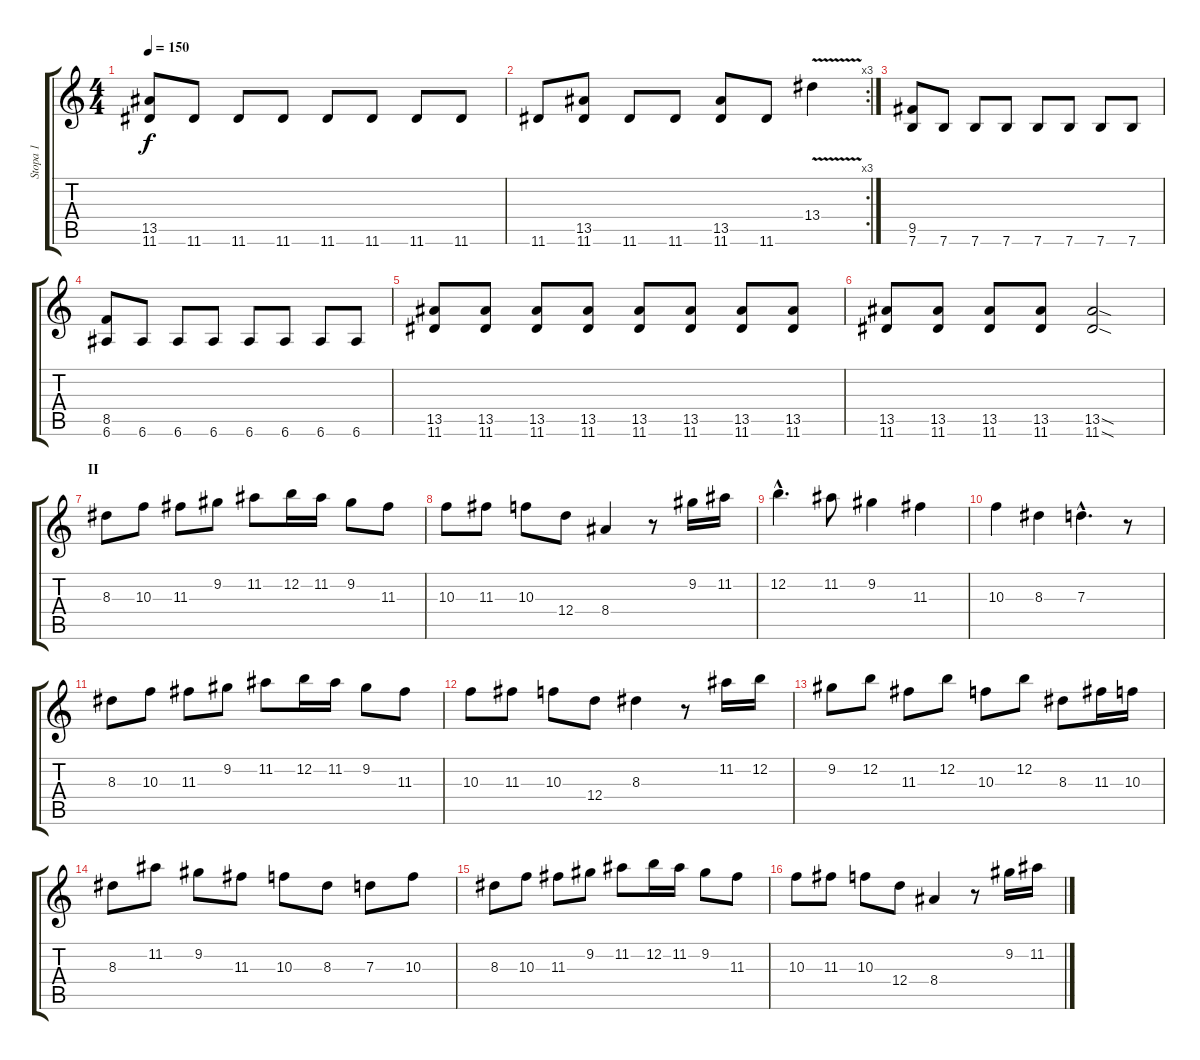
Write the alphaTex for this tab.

\track ("Stopa 1" "Stopa 1") {instrument overdrivenguitar}
\staff {score tabs}
\tuning (E4 B3 G3 D3 A2 E2) {hide}
\ts (4 4)
\tempo 150
\clef g2
\ks c
(13.5 11.6).8{dy f} 11.6.8 11.6.8 11.6.8 11.6.8 11.6.8 11.6.8 11.6.8 |
\rc 3
11.6.8 (13.5 11.6).8 11.6.8 11.6.8 (13.5 11.6).8 11.6.8 13.4{v}.4 |
(9.5 7.6).8 7.6.8 7.6.8 7.6.8 7.6.8 7.6.8 7.6.8 7.6.8 |
(8.5 6.6).8 6.6.8 6.6.8 6.6.8 6.6.8 6.6.8 6.6.8 6.6.8 |
(13.5 11.6).8 (13.5 11.6).8 (13.5 11.6).8 (13.5 11.6).8 (13.5 11.6).8 (13.5 11.6).8 (13.5 11.6).8 (13.5 11.6).8 |
(13.5 11.6).8 (13.5 11.6).8 (13.5 11.6).8 (13.5 11.6).8 (13.5{sod} 11.6{sod}).2 |
\section ("" "II")
8.3.8 10.3.8 11.3.8 9.2.8 11.2.8 12.2.16 11.2.16 9.2.8 11.3.8 |
10.3.8 11.3.8 10.3.8 12.4.8 8.4.4 r.8 9.2.16 11.2.16 |
12.2{hac}.4{d} 11.2.8 9.2.4 11.3.4 |
10.3.4 8.3.4 7.3{hac}.4{d} r.8 |
8.3.8 10.3.8 11.3.8 9.2.8 11.2.8 12.2.16 11.2.16 9.2.8 11.3.8 |
10.3.8 11.3.8 10.3.8 12.4.8 8.3.4 r.8 11.2.16 12.2.16 |
9.2.8 12.2.8 11.3.8 12.2.8 10.3.8 12.2.8 8.3.8 11.3.16 10.3.16 |
8.3.8 11.2.8 9.2.8 11.3.8 10.3.8 8.3.8 7.3.8 10.3.8 |
8.3.8 10.3.8 11.3.8 9.2.8 11.2.8 12.2.16 11.2.16 9.2.8 11.3.8 |
10.3.8 11.3.8 10.3.8 12.4.8 8.4.4 r.8 9.2.16 11.2.16
